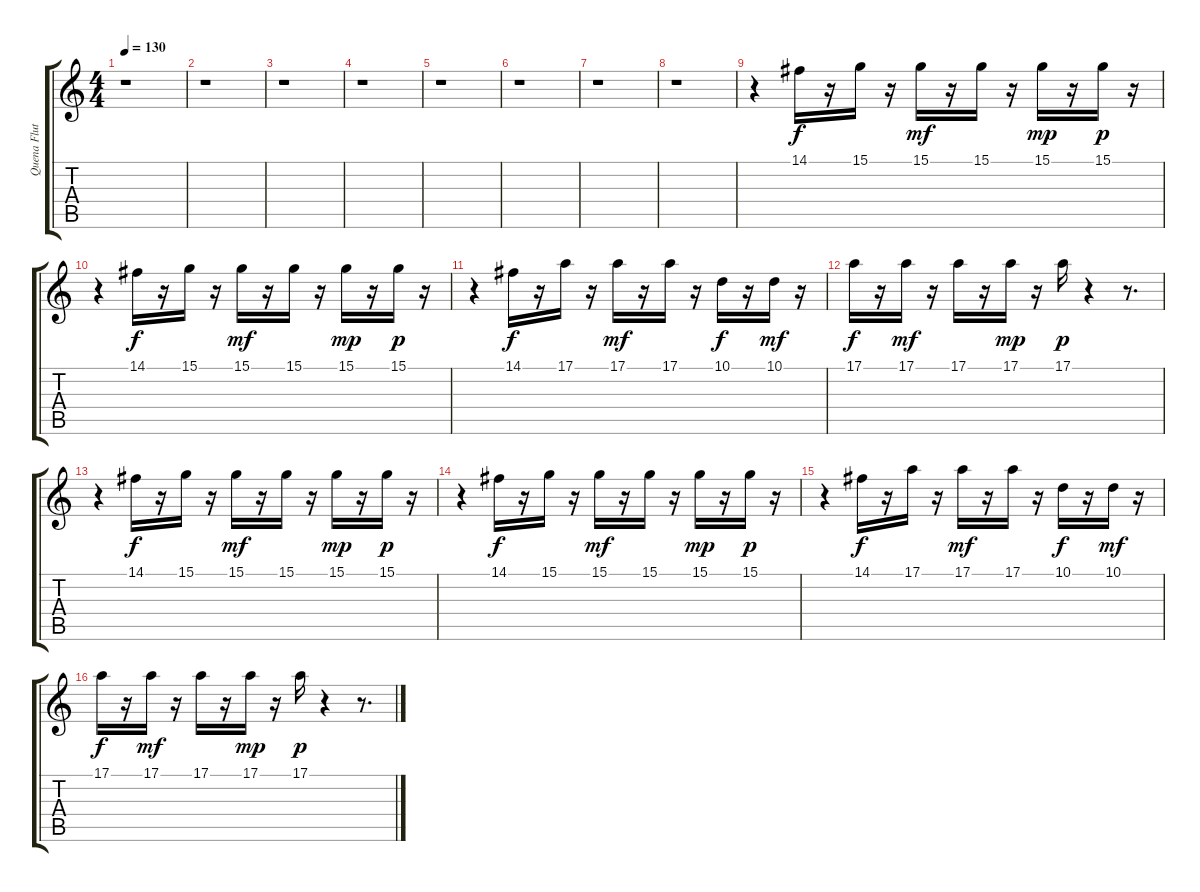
\track ("Quena Flute" "Quena Flut") {instrument piccolo}
\staff {score tabs}
\tuning (E4 B3 G3 D3 A2 E2) {hide}
\ts (4 4)
\tempo 130
\clef g2
\ks c
r.1{dy p} |
r.1 |
r.1 |
r.1 |
r.1 |
r.1 |
r.1 |
r.1 |
r.4 14.1.16{dy f} r.16 15.1.16 r.16 15.1.16{dy mf} r.16 15.1.16 r.16 15.1.16{dy mp} r.16 15.1.16{dy p} r.16 |
r.4 14.1.16{dy f} r.16 15.1.16 r.16 15.1.16{dy mf} r.16 15.1.16 r.16 15.1.16{dy mp} r.16 15.1.16{dy p} r.16 |
r.4 14.1.16{dy f} r.16 17.1.16 r.16 17.1.16{dy mf} r.16 17.1.16 r.16 10.1.16{dy f} r.16 10.1.16{dy mf} r.16 |
17.1.16{dy f} r.16 17.1.16{dy mf} r.16 17.1.16 r.16 17.1.16{dy mp} r.16 17.1.16{dy p} r.4 r.8{d} |
r.4 14.1.16{dy f} r.16 15.1.16 r.16 15.1.16{dy mf} r.16 15.1.16 r.16 15.1.16{dy mp} r.16 15.1.16{dy p} r.16 |
r.4 14.1.16{dy f} r.16 15.1.16 r.16 15.1.16{dy mf} r.16 15.1.16 r.16 15.1.16{dy mp} r.16 15.1.16{dy p} r.16 |
r.4 14.1.16{dy f} r.16 17.1.16 r.16 17.1.16{dy mf} r.16 17.1.16 r.16 10.1.16{dy f} r.16 10.1.16{dy mf} r.16 |
17.1.16{dy f} r.16 17.1.16{dy mf} r.16 17.1.16 r.16 17.1.16{dy mp} r.16 17.1.16{dy p} r.4 r.8{d}
